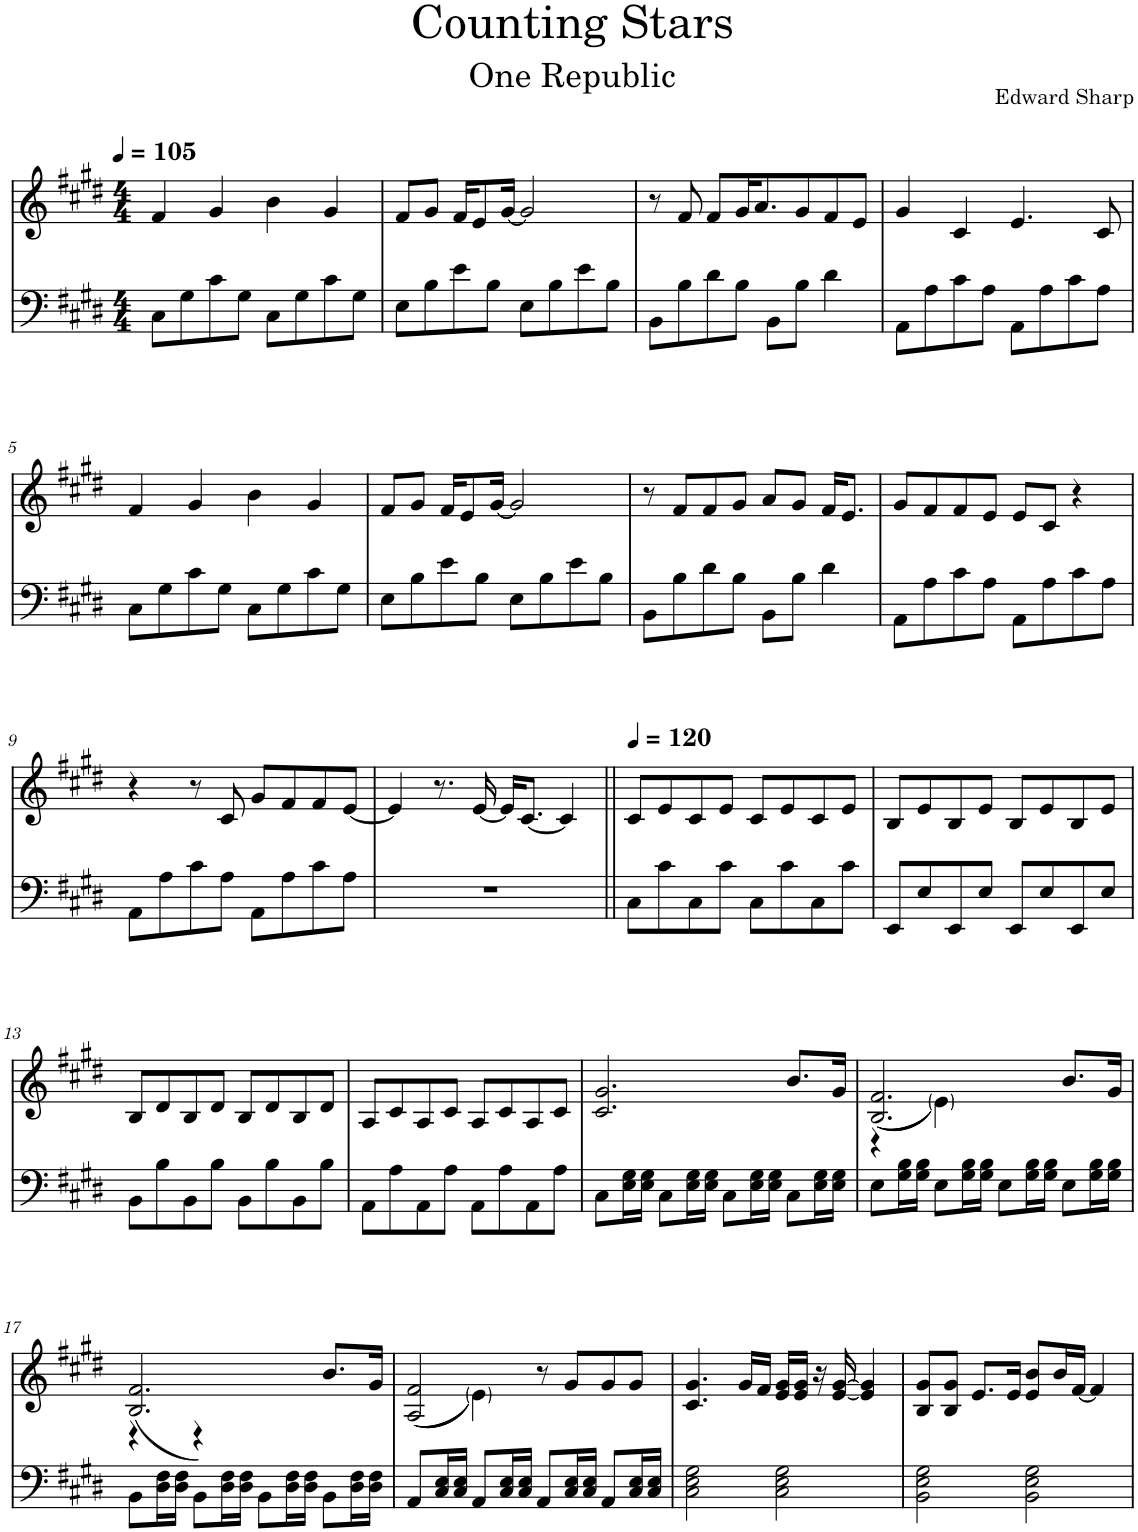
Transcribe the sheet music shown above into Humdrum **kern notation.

**kern	**kern
*part1	*part1
*staff2	*staff1
*I"Piano	*
*I'Pno.	*
*clefF4	*clefG2
*k[f#c#g#d#]	*k[f#c#g#d#]
*M4/4	*M4/4
*MM105	*MM105
=1	=1
8C#\L	4f#/
8G#\	.
8c#\	4g#/
8G#\J	.
8C#\L	4b\
8G#\	.
8c#\	4g#/
8G#\J	.
=2	=2
8E\L	8f#/L
8B\	8g#/J
8e\	16f#/KL
.	8e/
8B\J	.
.	[16g#/Jk
8E\L	2g#/]
8B\	.
8e\	.
8B\J	.
=3	=3
8BB\L	8r
8B\	8f#/
8d#\	8f#/L
8B\J	16g#/K
.	8.a/
8BB\L	.
8B\J	8g#/
4d#\	8f#/
.	8e/J
=4	=4
8AA\L	4g#/
8A\	.
8c#\	4c#/
8A\J	.
8AA\L	4.e/
8A\	.
8c#\	.
8A\J	8c#/
!!LO:LB:g=z
=5	=5
8C#\L	4f#/
8G#\	.
8c#\	4g#/
8G#\J	.
8C#\L	4b\
8G#\	.
8c#\	4g#/
8G#\J	.
=6	=6
8E\L	8f#/L
8B\	8g#/J
8e\	16f#/KL
.	8e/
8B\J	.
.	[16g#/Jk
8E\L	2g#/]
8B\	.
8e\	.
8B\J	.
=7	=7
8BB\L	8r
8B\	8f#/L
8d#\	8f#/
8B\J	8g#/J
8BB\L	8a/L
8B\J	8g#/J
4d#\	16f#/KL
.	8.e/J
=8	=8
8AA\L	8g#/L
8A\	8f#/
8c#\	8f#/
8A\J	8e/J
8AA\L	8e/L
8A\	8c#/J
8c#\	4r
8A\J	.
!!LO:LB:g=z
=9	=9
8AA\L	4r
8A\	.
8c#\	8r
8A\J	8c#/
8AA\L	8g#/L
8A\	8f#/
8c#\	8f#/
8A\J	[8e/J
=10	=10
1r	4e/]
.	8.r
.	[16e/
.	16e/KL]
.	[8.c#/J
.	4c#/]
=11||	=11||
*	*MM120
8C#\L	8c#/L
8c#\	8e/
8C#\	8c#/
8c#\J	8e/J
8C#\L	8c#/L
8c#\	8e/
8C#\	8c#/
8c#\J	8e/J
=12	=12
8EE/L	8B/L
8E/	8e/
8EE/	8B/
8E/J	8e/J
8EE/L	8B/L
8E/	8e/
8EE/	8B/
8E/J	8e/J
!!LO:LB:g=z
=13	=13
8BB\L	8B/L
8B\	8d#/
8BB\	8B/
8B\J	8d#/J
8BB\L	8B/L
8B\	8d#/
8BB\	8B/
8B\J	8d#/J
=14	=14
8AA\L	8A/L
8A\	8c#/
8AA\	8A/
8A\J	8c#/J
8AA\L	8A/L
8A\	8c#/
8AA\	8A/
8A\J	8c#/J
=15	=15
8C#\L	2.c#/ 2.g#/
16E\ 16G#\L	.
16E\ 16G#\JJ	.
8C#\L	.
16E\ 16G#\L	.
16E\ 16G#\JJ	.
8C#\L	.
16E\ 16G#\L	.
16E\ 16G#\JJ	.
8C#\L	8.b/L
16E\ 16G#\L	.
16E\ 16G#\JJ	16g#/Jk
=16	=16
*	*^
8E\L	((<2.B/ 2.f#/	4r
16G#\ 16B\L	.	.
16G#\ 16B\JJ	.	.
8E\L	.	4e\))
16G#\ 16B\L	.	.
16G#\ 16B\JJ	.	.
8E\L	.	2ryy
16G#\ 16B\L	.	.
16G#\ 16B\JJ	.	.
8E\L	8.b/L	.
16G#\ 16B\L	.	.
16G#\ 16B\JJ	16g#/Jk	.
!!LO:LB:g=z	!!
=17	=17	=17
8BB\L	(2.B/ 2.f#/	4r
16D#\ 16F#\L	.	.
16D#\ 16F#\JJ	.	.
8BB\L	.	4r)
16D#\ 16F#\L	.	.
16D#\ 16F#\JJ	.	.
8BB\L	.	2ryy
16D#\ 16F#\L	.	.
16D#\ 16F#\JJ	.	.
8BB\L	8.b/L	.
16D#\ 16F#\L	.	.
16D#\ 16F#\JJ	16g#/Jk	.
=18	=18	=18
8AA/L	((<2A/ 2f#/	4ryy
16C#/ 16E/L	.	.
16C#/ 16E/JJ	.	.
8AA/L	.	4e\))
16C#/ 16E/L	.	.
16C#/ 16E/JJ	.	.
8AA/L	8r	2ryy
16C#/ 16E/L	8g#/L	.
16C#/ 16E/JJ	.	.
8AA/L	8g#/	.
16C#/ 16E/L	8g#/J	.
16C#/ 16E/JJ	.	.
*	*v	*v
=19	=19
2C#\ 2E\ 2G#\	4.c#/ 4.g#/
.	16g#/LL
.	16f#/JJ
2C#\ 2E\ 2G#\	16e/ 16g#/LL
.	16e/ 16g#/JJ
.	16r
.	[16e/ [16g#/
.	4e/] 4g#/]
=20	=20
2BB\ 2E\ 2G#\	8B/ 8g#/L
.	8B/ 8g#/J
.	8.e/L
.	16e/Jk
2BB\ 2E\ 2G#\	8e/ 8b/L
.	16b/L
.	[16f#/JJ
.	4f#/]
=	=
*-	*-
